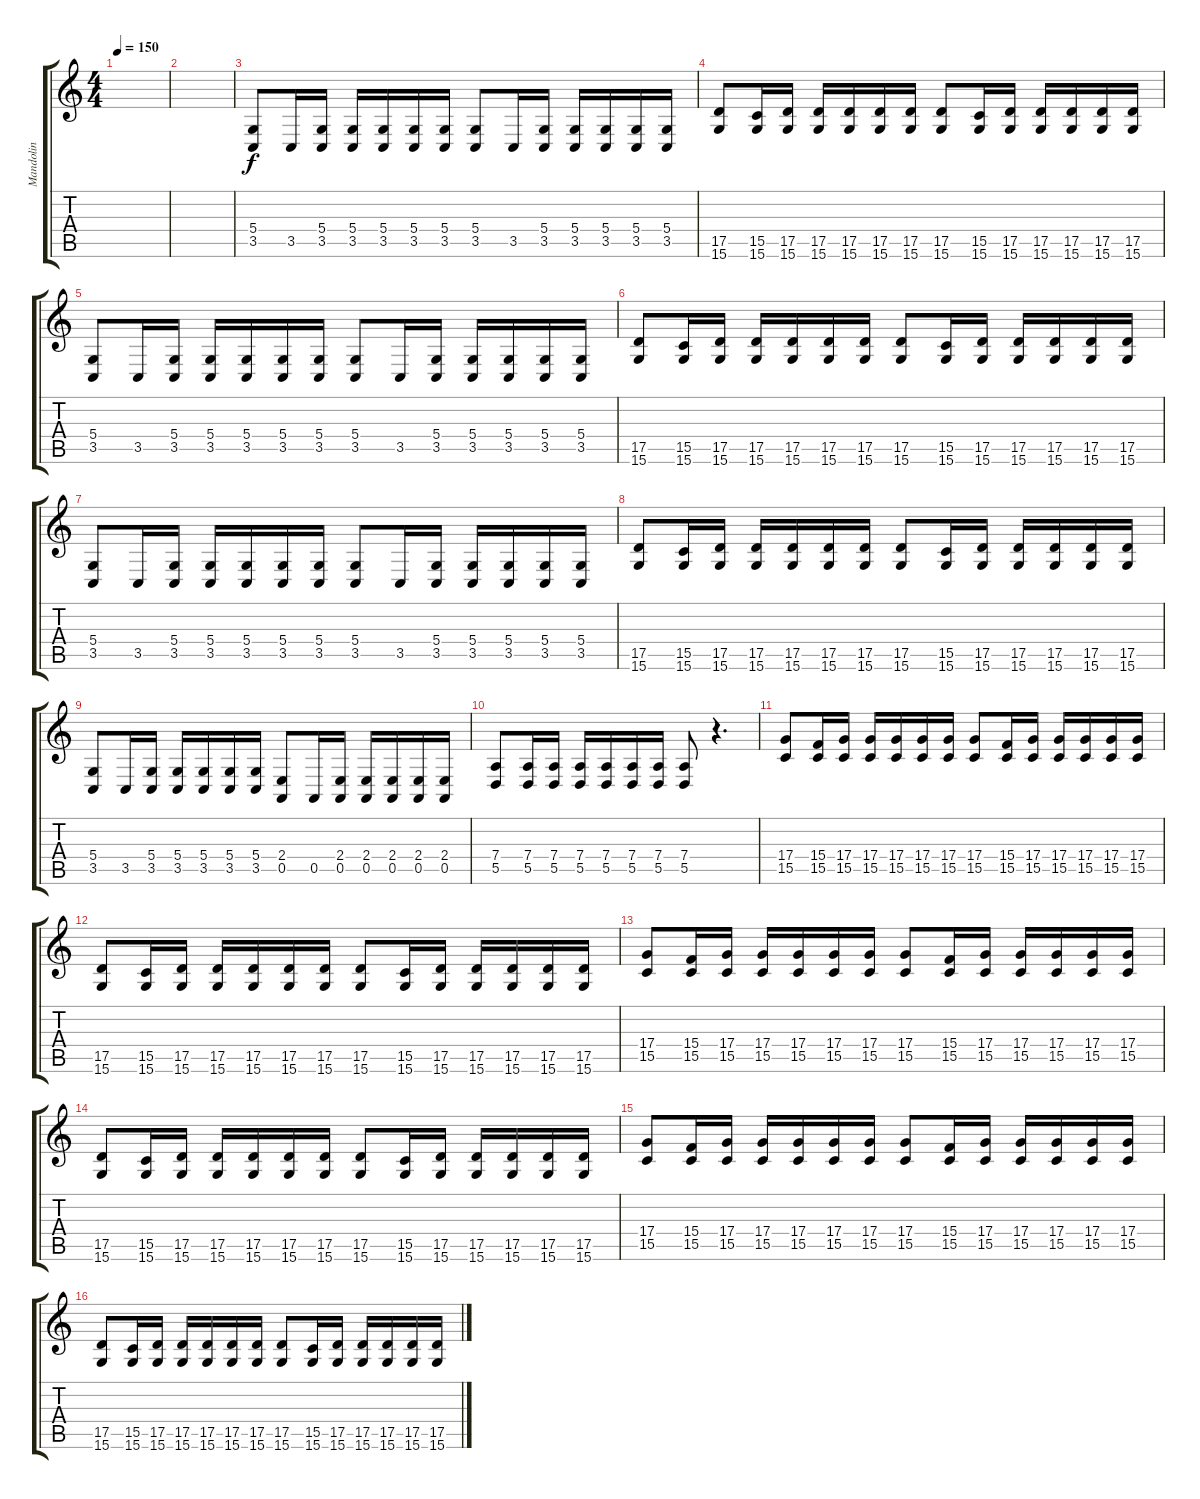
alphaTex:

\track ("Mandolin" "Mandolin") {instrument shamisen}
\staff {score tabs}
\tuning (E4 B3 G3 D3 A2 E2) {hide}
\ts (4 4)
\tempo 150
\clef g2
\ks c
|
|
(5.4 3.5).8 3.5.16 (5.4 3.5).16 (5.4 3.5).16 (5.4 3.5).16 (5.4 3.5).16 (5.4 3.5).16 (5.4 3.5).8 3.5.16 (5.4 3.5).16 (5.4 3.5).16 (5.4 3.5).16 (5.4 3.5).16 (5.4 3.5).16 |
(17.5 15.6).8 (15.5 15.6).16 (17.5 15.6).16 (17.5 15.6).16 (17.5 15.6).16 (17.5 15.6).16 (17.5 15.6).16 (17.5 15.6).8 (15.5 15.6).16 (17.5 15.6).16 (17.5 15.6).16 (17.5 15.6).16 (17.5 15.6).16 (17.5 15.6).16 |
(5.4 3.5).8 3.5.16 (5.4 3.5).16 (5.4 3.5).16 (5.4 3.5).16 (5.4 3.5).16 (5.4 3.5).16 (5.4 3.5).8 3.5.16 (5.4 3.5).16 (5.4 3.5).16 (5.4 3.5).16 (5.4 3.5).16 (5.4 3.5).16 |
(17.5 15.6).8 (15.5 15.6).16 (17.5 15.6).16 (17.5 15.6).16 (17.5 15.6).16 (17.5 15.6).16 (17.5 15.6).16 (17.5 15.6).8 (15.5 15.6).16 (17.5 15.6).16 (17.5 15.6).16 (17.5 15.6).16 (17.5 15.6).16 (17.5 15.6).16 |
(5.4 3.5).8 3.5.16 (5.4 3.5).16 (5.4 3.5).16 (5.4 3.5).16 (5.4 3.5).16 (5.4 3.5).16 (5.4 3.5).8 3.5.16 (5.4 3.5).16 (5.4 3.5).16 (5.4 3.5).16 (5.4 3.5).16 (5.4 3.5).16 |
(17.5 15.6).8 (15.5 15.6).16 (17.5 15.6).16 (17.5 15.6).16 (17.5 15.6).16 (17.5 15.6).16 (17.5 15.6).16 (17.5 15.6).8 (15.5 15.6).16 (17.5 15.6).16 (17.5 15.6).16 (17.5 15.6).16 (17.5 15.6).16 (17.5 15.6).16 |
(5.4 3.5).8 3.5.16 (5.4 3.5).16 (5.4 3.5).16 (5.4 3.5).16 (5.4 3.5).16 (5.4 3.5).16 (2.4 0.5).8 0.5.16 (2.4 0.5).16 (2.4 0.5).16 (2.4 0.5).16 (2.4 0.5).16 (2.4 0.5).16 |
(7.4 5.5).8 (7.4 5.5).16 (7.4 5.5).16 (7.4 5.5).16 (7.4 5.5).16 (7.4 5.5).16 (7.4 5.5).16 (7.4 5.5).8 r.4{d} |
(17.4 15.5).8 (15.4 15.5).16 (17.4 15.5).16 (17.4 15.5).16 (17.4 15.5).16 (17.4 15.5).16 (17.4 15.5).16 (17.4 15.5).8 (15.4 15.5).16 (17.4 15.5).16 (17.4 15.5).16 (17.4 15.5).16 (17.4 15.5).16 (17.4 15.5).16 |
(17.5 15.6).8 (15.5 15.6).16 (17.5 15.6).16 (17.5 15.6).16 (17.5 15.6).16 (17.5 15.6).16 (17.5 15.6).16 (17.5 15.6).8 (15.5 15.6).16 (17.5 15.6).16 (17.5 15.6).16 (17.5 15.6).16 (17.5 15.6).16 (17.5 15.6).16 |
(17.4 15.5).8 (15.4 15.5).16 (17.4 15.5).16 (17.4 15.5).16 (17.4 15.5).16 (17.4 15.5).16 (17.4 15.5).16 (17.4 15.5).8 (15.4 15.5).16 (17.4 15.5).16 (17.4 15.5).16 (17.4 15.5).16 (17.4 15.5).16 (17.4 15.5).16 |
(17.5 15.6).8 (15.5 15.6).16 (17.5 15.6).16 (17.5 15.6).16 (17.5 15.6).16 (17.5 15.6).16 (17.5 15.6).16 (17.5 15.6).8 (15.5 15.6).16 (17.5 15.6).16 (17.5 15.6).16 (17.5 15.6).16 (17.5 15.6).16 (17.5 15.6).16 |
(17.4 15.5).8 (15.4 15.5).16 (17.4 15.5).16 (17.4 15.5).16 (17.4 15.5).16 (17.4 15.5).16 (17.4 15.5).16 (17.4 15.5).8 (15.4 15.5).16 (17.4 15.5).16 (17.4 15.5).16 (17.4 15.5).16 (17.4 15.5).16 (17.4 15.5).16 |
(17.5 15.6).8 (15.5 15.6).16 (17.5 15.6).16 (17.5 15.6).16 (17.5 15.6).16 (17.5 15.6).16 (17.5 15.6).16 (17.5 15.6).8 (15.5 15.6).16 (17.5 15.6).16 (17.5 15.6).16 (17.5 15.6).16 (17.5 15.6).16 (17.5 15.6).16
